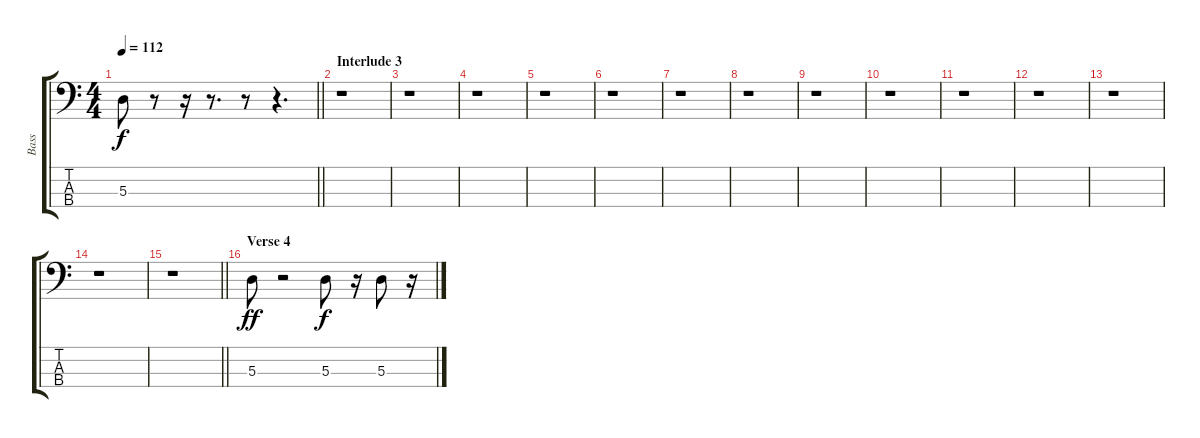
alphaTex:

\track ("Bass" "Bass") {instrument electricbassfinger}
\staff {score tabs}
\tuning (G2 D2 A1 E1) {hide}
\ts (4 4)
\tempo 112
\clef f4
\barLineRight lightlight
\ks c
5.3.8{dy f} r.8 r.16 r.8{d} r.8 r.4{d} |
\section ("" "Interlude 3")
r.1 |
r.1 |
r.1 |
r.1 |
r.1 |
r.1 |
r.1 |
r.1 |
r.1 |
r.1 |
r.1 |
r.1 |
r.1 |
\barLineRight lightlight
r.1 |
\section ("" "Verse 4")
5.3.8{dy ff} r.2 5.3.8{dy f} r.16 5.3.8 r.16
